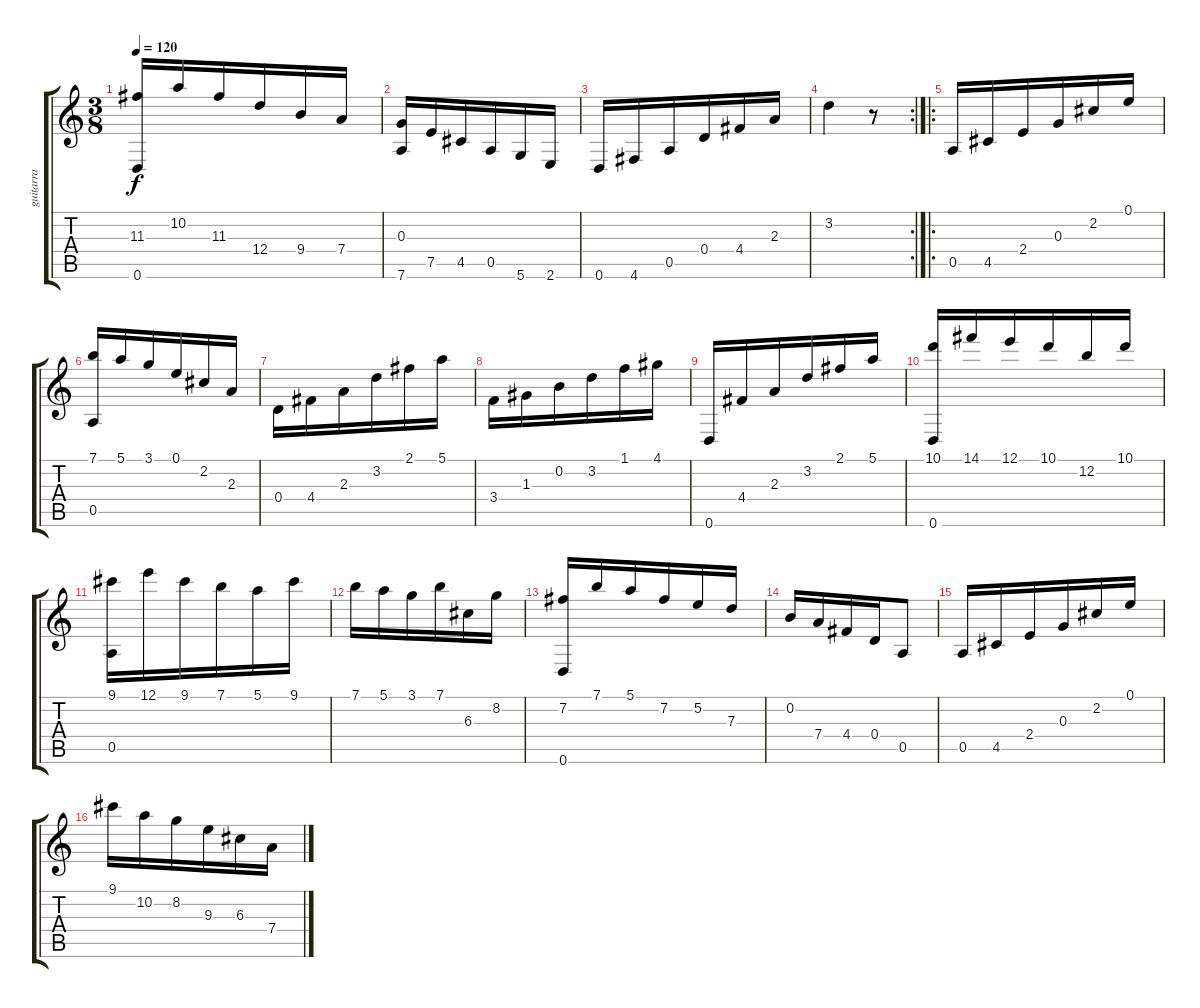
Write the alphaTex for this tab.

\track ("guitarra" "guitarra") {instrument acousticguitarnylon}
\staff {score tabs}
\tuning (E4 B3 G3 D3 A2 D2) {hide}
\ts (3 8)
\tempo 120
\clef g2
\ks c
(11.3 0.6).16{dy f} 10.2.16 11.3.16 12.4.16 9.4.16 7.4.16 |
(0.3 7.6).16 7.5.16 4.5.16 0.5.16 5.6.16 2.6.16 |
0.6.16 4.6.16 0.5.16 0.4.16 4.4.16 2.3.16 |
\rc 2
3.2.4 r.8 |
\ro
0.5.16 4.5.16 2.4.16 0.3.16 2.2.16 0.1.16 |
(7.1 0.5).16 5.1.16 3.1.16 0.1.16 2.2.16 2.3.16 |
0.4.16 4.4.16 2.3.16 3.2.16 2.1.16 5.1.16 |
3.4.16 1.3.16 0.2.16 3.2.16 1.1.16 4.1.16 |
0.6.16 4.4.16 2.3.16 3.2.16 2.1.16 5.1.16 |
(10.1 0.6).16 14.1.16 12.1.16 10.1.16 12.2.16 10.1.16 |
(9.1 0.5).16 12.1.16 9.1.16 7.1.16 5.1.16 9.1.16 |
7.1.16 5.1.16 3.1.16 7.1.16 6.3.16 8.2.16 |
(7.2 0.6).16 7.1.16 5.1.16 7.2.16 5.2.16 7.3.16 |
0.2.16 7.4.16 4.4.16 0.4.16 0.5.8 |
0.5.16 4.5.16 2.4.16 0.3.16 2.2.16 0.1.16 |
9.1.16 10.2.16 8.2.16 9.3.16 6.3.16 7.4.16
